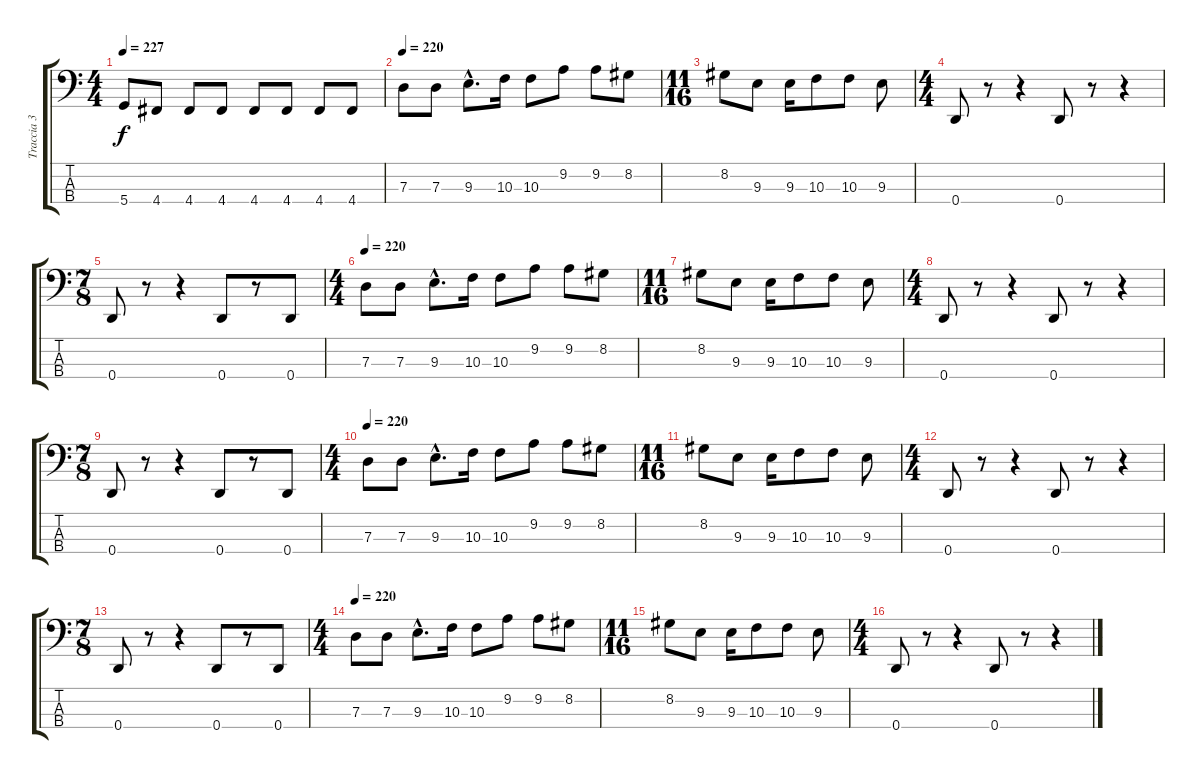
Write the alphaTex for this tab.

\track ("Traccia 3" "Traccia 3") {instrument electricbasspick}
\staff {score tabs}
\tuning (F2 C2 G1 D1) {hide}
\ts (4 4)
\tempo 227
\clef f4
\ks c
5.4.8{dy f} 4.4.8 4.4.8 4.4.8 4.4.8 4.4.8 4.4.8 4.4.8 |
\tempo 220
7.3.8 7.3.8 9.3{hac}.8{d} 10.3.16 10.3.8 9.2.8 9.2.8 8.2.8 |
\ts (11 16)
8.2.8 9.3.8 9.3.16 10.3.8 10.3.8 9.3.8 |
\ts (4 4)
0.4.8 r.8 r.4 0.4.8 r.8 r.4 |
\ts (7 8)
0.4.8 r.8 r.4 0.4.8 r.8 0.4.8 |
\ts (4 4)
\tempo 220
7.3.8 7.3.8 9.3{hac}.8{d} 10.3.16 10.3.8 9.2.8 9.2.8 8.2.8 |
\ts (11 16)
8.2.8 9.3.8 9.3.16 10.3.8 10.3.8 9.3.8 |
\ts (4 4)
0.4.8 r.8 r.4 0.4.8 r.8 r.4 |
\ts (7 8)
0.4.8 r.8 r.4 0.4.8 r.8 0.4.8 |
\ts (4 4)
\tempo 220
7.3.8 7.3.8 9.3{hac}.8{d} 10.3.16 10.3.8 9.2.8 9.2.8 8.2.8 |
\ts (11 16)
8.2.8 9.3.8 9.3.16 10.3.8 10.3.8 9.3.8 |
\ts (4 4)
0.4.8 r.8 r.4 0.4.8 r.8 r.4 |
\ts (7 8)
0.4.8 r.8 r.4 0.4.8 r.8 0.4.8 |
\ts (4 4)
\tempo 220
7.3.8 7.3.8 9.3{hac}.8{d} 10.3.16 10.3.8 9.2.8 9.2.8 8.2.8 |
\ts (11 16)
8.2.8 9.3.8 9.3.16 10.3.8 10.3.8 9.3.8 |
\ts (4 4)
0.4.8 r.8 r.4 0.4.8 r.8 r.4
